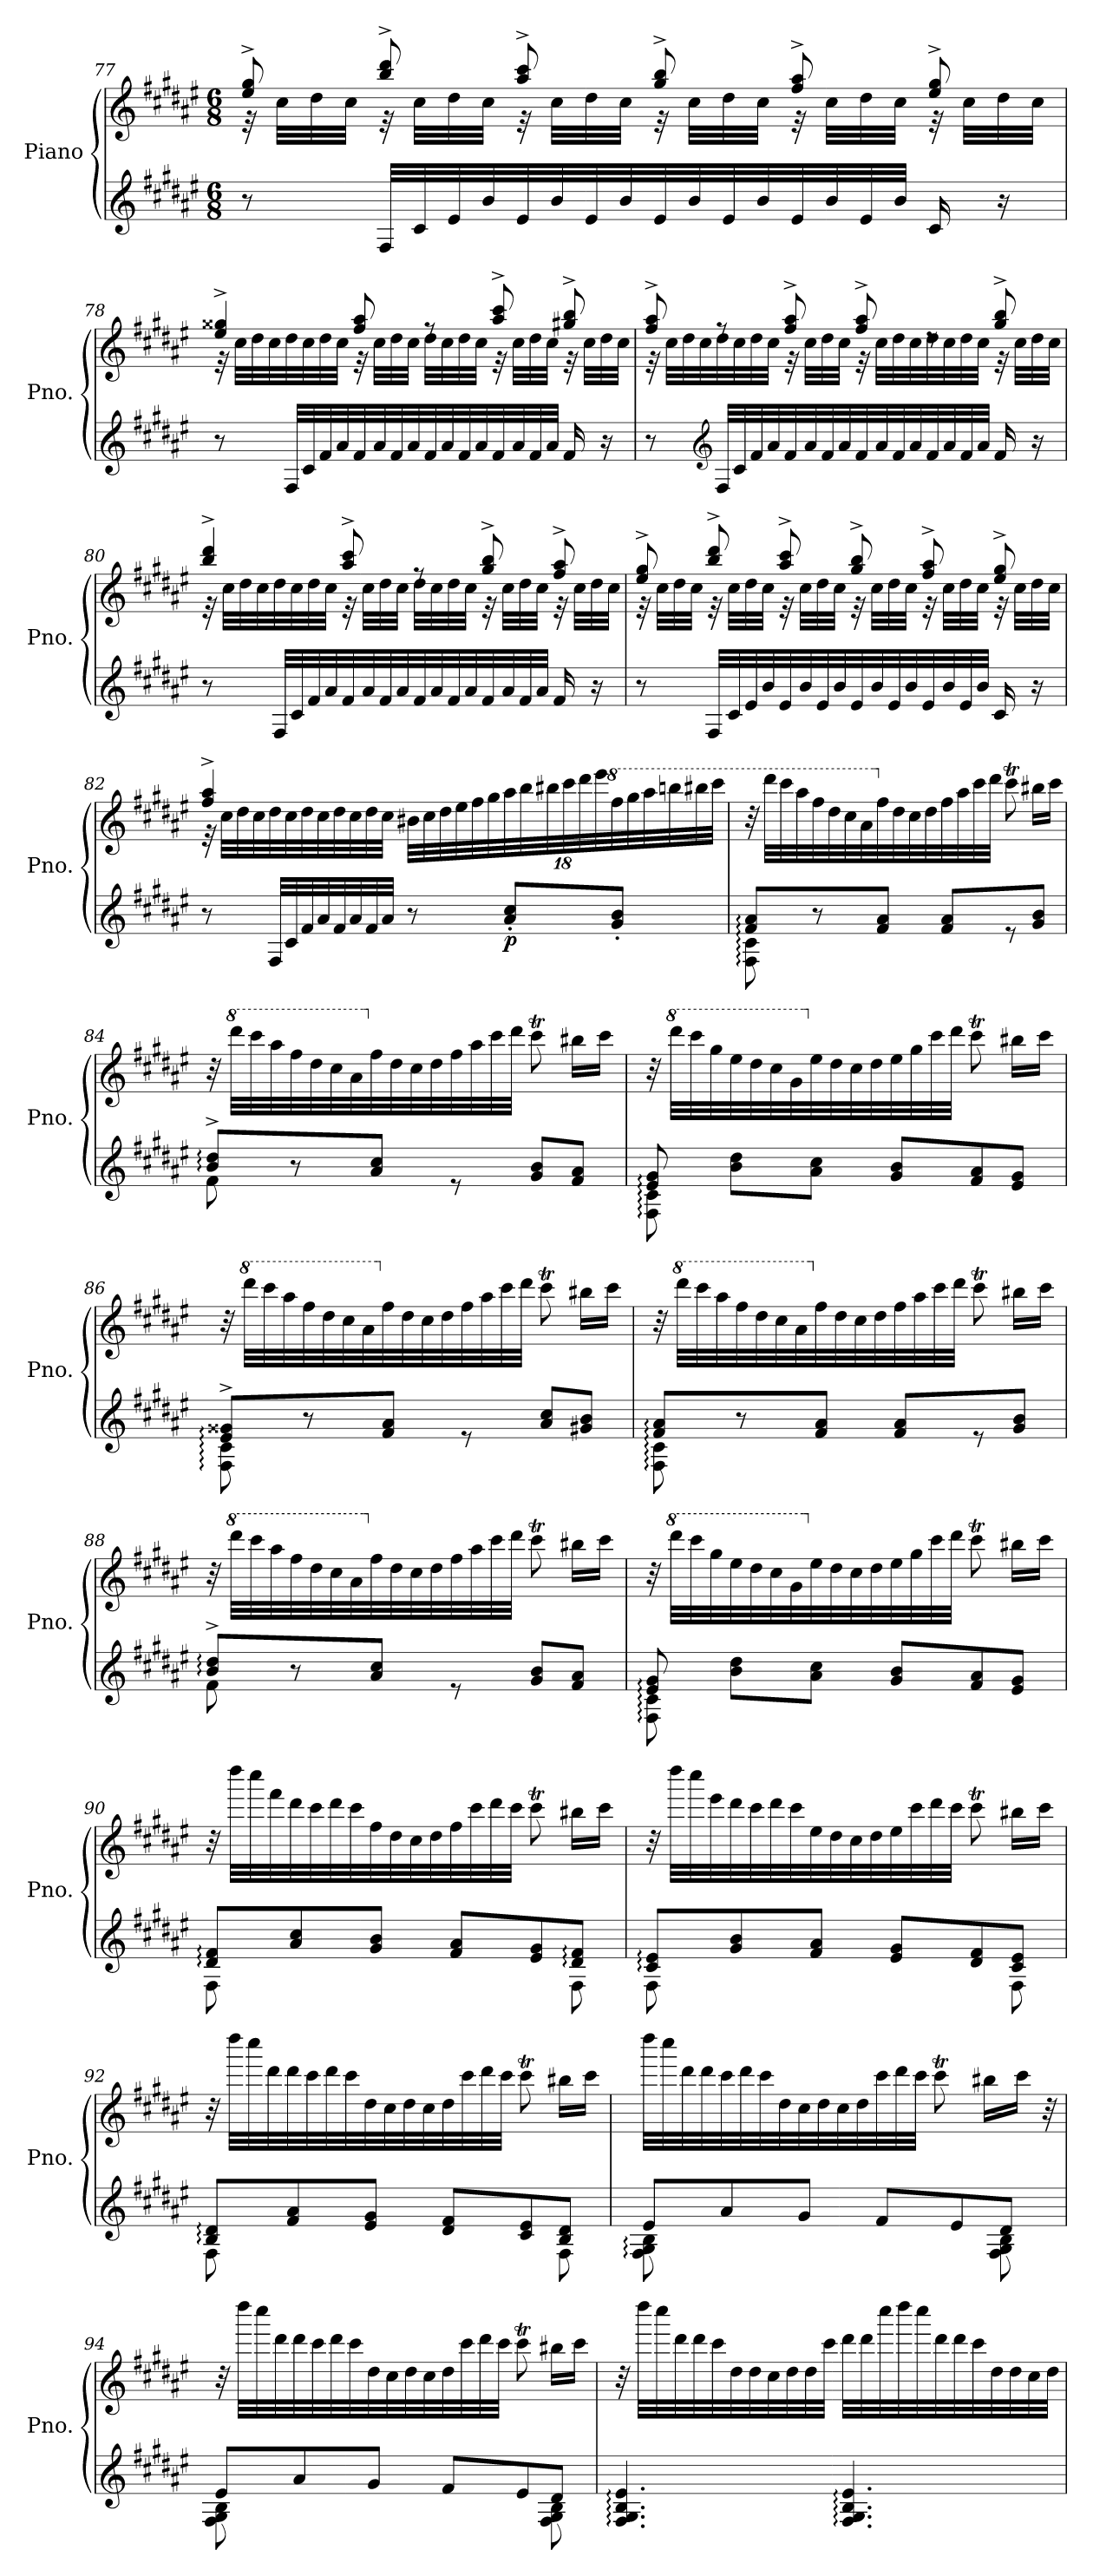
**kern	**kern	**dynam
*part1	*part1	*part1
*staff2	*staff1	*staff1/2
*I"Piano	*	*
*I'Pno.	*	*
!!LO:LB:g=z
*clefG2	*clefG2	*
*k[f#c#g#d#a#e#]	*k[f#c#g#d#a#e#]	*
*M6/8	*M6/8	*
=77	=77	=77
*	*^	*
8r	8ee#/^ 8gg#/^	32r	.
.	.	32cc#!\LLL	.
.	.	32dd#!\	.
.	.	32cc#!\JJJ	.
32F#!/LLL	8bb/^ 8ddd#/^	32r	.
32c#!/	.	32cc#!\LLL	.
32e#!/	.	32dd#!\	.
32b!/	.	32cc#!\JJJ	.
32e#!/	8aa#/^ 8ccc#/^	32r	.
32b!/	.	32cc#!\LLL	.
32e#!/	.	32dd#!\	.
32b!/	.	32cc#!\JJJ	.
32e#!/	8gg#/^ 8bb/^	32r	.
32b!/	.	32cc#!\LLL	.
32e#!/	.	32dd#!\	.
32b!/	.	32cc#!\JJJ	.
32e#!/	8ff#/^ 8aa#/^	32r	.
32b!/	.	32cc#!\LLL	.
32e#!/	.	32dd#!\	.
32b!/JJJ	.	32cc#!\JJJ	.
16c#!/	8ee#/^ 8gg#/^	32r	.
.	.	32cc#!\LLL	.
16r	.	32dd#!\	.
.	.	32cc#!\JJJ	.
=78	=78	=78	=78
8r	4ee#/^ 4gg##X/^	32r	.
.	.	32cc#!\LLL	.
.	.	32dd#!\	.
.	.	32cc#!\	.
32F#!/LLL	.	32dd#!\	.
32c#!/	.	32cc#!\	.
32f#!/	.	32dd#!\	.
32a#!/	.	32cc#!\JJJ	.
32f#!/	8ff#/ 8aa#/	32r	.
32a#!/	.	32cc#!\LLL	.
32f#!/	.	32dd#!\	.
32a#!/	.	32cc#!\JJJ	.
32f#!/	8rff	32dd#!\LLL	.
32a#!/	.	32cc#!\	.
32f#!/	.	32dd#!\	.
32a#!/	.	32cc#!\JJJ	.
32f#!/	8aa#/^ 8ccc#/^	32r	.
32a#!/	.	32cc#!\LLL	.
32f#!/	.	32dd#!\	.
32a#!/JJJ	.	32cc#!\JJJ	.
16f#!/	8gg#X/^ 8bb/^	32r	.
.	.	32cc#!\LLL	.
16r	.	32dd#!\	.
.	.	32cc#!\JJJ	.
!!LO:LB:g=z	!!
=79	=79	=79	=79
8r	8ff#/^ 8aa#/^	32r	.
.	.	32cc#!\LLL	.
.	.	32dd#!\	.
.	.	32cc#!\	.
*clefG2	*	*	*
32F#!/LLL	8rff	32dd#!\	.
32c#!/	.	32cc#!\	.
32f#!/	.	32dd#!\	.
32a#!/	.	32cc#!\JJJ	.
32f#!/	8ff#/^ 8aa#/^	32r	.
32a#!/	.	32cc#!\LLL	.
32f#!/	.	32dd#!\	.
32a#!/	.	32cc#!\JJJ	.
32f#!/	8ff#/^ 8aa#/^	32r	.
32a#!/	.	32cc#!\LLL	.
32f#!/	.	32dd#!\	.
32a#!/	.	32cc#!\	.
32f#!/	8rdd	32dd#!\	.
32a#!/	.	32cc#!\	.
32f#!/	.	32dd#!\	.
32a#!/JJJ	.	32cc#!\JJJ	.
16f#!/	8gg#/^ 8bb/^	32r	.
.	.	32cc#!\LLL	.
16r	.	32dd#!\	.
.	.	32cc#!\JJJ	.
=80	=80	=80	=80
8r	4bb/^ 4ddd#/^	32r	.
.	.	32cc#!\LLL	.
.	.	32dd#!\	.
.	.	32cc#!\	.
32F#!/LLL	.	32dd#!\	.
32c#!/	.	32cc#!\	.
32f#!/	.	32dd#!\	.
32a#!/	.	32cc#!\JJJ	.
32f#!/	8aa#/^ 8ccc#/^	32r	.
32a#!/	.	32cc#!\LLL	.
32f#!/	.	32dd#!\	.
32a#!/	.	32cc#!\JJJ	.
32f#!/	8rff	32dd#!\LLL	.
32a#!/	.	32cc#!\	.
32f#!/	.	32dd#!\	.
32a#!/	.	32cc#!\JJJ	.
32f#!/	8gg#/^ 8bb/^	32r	.
32a#!/	.	32cc#!\LLL	.
32f#!/	.	32dd#!\	.
32a#!/JJJ	.	32cc#!\JJJ	.
16f#!/	8ff#/^ 8aa#/^	32r	.
.	.	32cc#!\LLL	.
16r	.	32dd#!\	.
.	.	32cc#!\JJJ	.
!!LO:PB:g=z	!!
=81	=81	=81	=81
8r	8ee#/^ 8gg#/^	32r	.
.	.	32cc#!\LLL	.
.	.	32dd#!\	.
.	.	32cc#!\JJJ	.
32F#!/LLL	8bb/^ 8ddd#/^	32r	.
32c#!/	.	32cc#!\LLL	.
32e#!/	.	32dd#!\	.
32b!/	.	32cc#!\JJJ	.
32e#!/	8aa#/^ 8ccc#/^	32r	.
32b!/	.	32cc#!\LLL	.
32e#!/	.	32dd#!\	.
32b!/	.	32cc#!\JJJ	.
32e#!/	8gg#/^ 8bb/^	32r	.
32b!/	.	32cc#!\LLL	.
32e#!/	.	32dd#!\	.
32b!/	.	32cc#!\JJJ	.
32e#!/	8ff#/^ 8aa#/^	32r	.
32b!/	.	32cc#!\LLL	.
32e#!/	.	32dd#!\	.
32b!/JJJ	.	32cc#!\JJJ	.
16c#!/	8ee#/^ 8gg#/^	32r	.
.	.	32cc#!\LLL	.
16r	.	32dd#!\	.
.	.	32cc#!\JJJ	.
=82	=82	=82	=82
8r	4ff#/^ 4aa#/^	32r	.
.	.	32cc#!\LLL	.
.	.	32dd#!\	.
.	.	32cc#!\	.
32F#!/LLL	.	32dd#!\	.
32c#!/	.	32cc#!\	.
32f#!/	.	32dd#!\	.
32a#!/	.	32cc#!\	.
32f#!/	4raayy	32dd#!\	.
32a#!/	.	32cc#!\	.
32f#!/	.	32dd#!\	.
32a#!/JJJ	.	32cc#!\JJJ	.
*	*	*Xbrackettup	*
8r	.	48b#X!\LLL	.
.	.	48cc#!\	.
.	.	48dd#!\	.
.	.	48ee#!\	.
.	.	48ff#!\	.
.	.	48gg#!\	.
!	!	!	!LO:DY:b=2
8a#/' 8cc#/'L	4reeeyy	48aa#!\	p
.	.	48bb!\	.
.	.	48bb#X!\	.
.	.	48ccc#!\	.
.	.	48ddd#!\	.
.	.	48eee#!\	.
*	*8va	*	*
8g#/' 8b/'J	.	48fff#!\	.
.	.	48ggg#!\	.
.	.	48aaa#!\	.
.	.	48bbb!\	.
.	.	48bbb#X!\	.
.	.	48cccc#!\JJJ	.
*	*v	*v	*
!!LO:LB:g=z
=83	=83	=83
*^	*	*
8f#/: 8a#/:L	8F#\: 8c#\:	32r	.
.	.	32dddd#!\LLL	.
.	.	32cccc#!\	.
.	.	32aaa#!\	.
8r	8ryy	32fff#!\	.
.	.	32ddd#!\	.
.	.	32ccc#!\	.
.	.	32aa#!\	.
*	*	*X8va	*
8f#/ 8a#/J	2reyy	32ff#!\	.
.	.	32dd#!\	.
.	.	32cc#!\	.
.	.	32dd#!\	.
8f#/ 8a#/L	.	32ff#!\	.
.	.	32aa#!\	.
.	.	32ccc#!\	.
.	.	32ddd#!\JJJ	.
8re	.	8ccc#T!\	.
8g#/ 8b/J	.	16bb#X!\LL	.
.	.	16ccc#!\JJ	.
=84	=84	=84	=84
8b/:^ 8dd#/:^L	8f#\	32r	.
*	*	*8va	*
.	.	32dddd#!\LLL	.
.	.	32cccc#!\	.
.	.	32aaa#!\	.
8r	8ryy	32fff#!\	.
.	.	32ddd#!\	.
.	.	32ccc#!\	.
.	.	32aa#!\	.
*	*	*X8va	*
8a#/ 8cc#/J	2rgyy	32ff#!\	.
.	.	32dd#!\	.
.	.	32cc#!\	.
.	.	32dd#!\	.
8re	.	32ff#!\	.
.	.	32aa#!\	.
.	.	32ccc#!\	.
.	.	32ddd#!\JJJ	.
8g#/ 8b/L	.	8ccc#T!\	.
8f#/ 8a#/J	.	16bb#X!\LL	.
.	.	16ccc#!\JJ	.
!!LO:LB:g=z
=85	=85	=85	=85
8e#/: 8g#/:	8F#\: 8c#\:	32r	.
*	*	*8va	*
.	.	32dddd#!\LLL	.
.	.	32cccc#!\	.
.	.	32ggg#!\	.
8b\ 8dd#\L	8ryy	32eee#!\	.
.	.	32ddd#!\	.
.	.	32ccc#!\	.
.	.	32gg#!\	.
*	*	*X8va	*
8a#\ 8cc#\J	2ryy	32ee#!\	.
.	.	32dd#!\	.
.	.	32cc#!\	.
.	.	32dd#!\	.
8g#/ 8b/L	.	32ee#!\	.
.	.	32gg#!\	.
.	.	32ccc#!\	.
.	.	32ddd#!\JJJ	.
8f#/ 8a#/	.	8ccc#T!\	.
8e#/ 8g#/J	.	16bb#X!\LL	.
.	.	16ccc#!\JJ	.
=86	=86	=86	=86
8e#/:^ 8g##X/:^L	8F#\: 8c#\:	32r	.
*	*	*8va	*
.	.	32dddd#!\LLL	.
.	.	32cccc#!\	.
.	.	32aaa#!\	.
8r	8ryy	32fff#!\	.
.	.	32ddd#!\	.
.	.	32ccc#!\	.
.	.	32aa#!\	.
*	*	*X8va	*
8f#/ 8a#/J	2reyy	32ff#!\	.
.	.	32dd#!\	.
.	.	32cc#!\	.
.	.	32dd#!\	.
8re	.	32ff#!\	.
.	.	32aa#!\	.
.	.	32ccc#!\	.
.	.	32ddd#!\JJJ	.
8a#/ 8cc#/L	.	8ccc#T!\	.
8g#X/ 8b/J	.	16bb#X!\LL	.
.	.	16ccc#!\JJ	.
=87	=87	=87	=87
8f#/: 8a#/:L	8F#\: 8c#\:	32r	.
*	*	*8va	*
.	.	32dddd#!\LLL	.
.	.	32cccc#!\	.
.	.	32aaa#!\	.
8r	8ryy	32fff#!\	.
.	.	32ddd#!\	.
.	.	32ccc#!\	.
.	.	32aa#!\	.
*	*	*X8va	*
8f#/ 8a#/J	2reyy	32ff#!\	.
.	.	32dd#!\	.
.	.	32cc#!\	.
.	.	32dd#!\	.
8f#/ 8a#/L	.	32ff#!\	.
.	.	32aa#!\	.
.	.	32ccc#!\	.
.	.	32ddd#!\JJJ	.
8re	.	8ccc#T!\	.
8g#/ 8b/J	.	16bb#X!\LL	.
.	.	16ccc#!\JJ	.
!!LO:LB:g=z
=88	=88	=88	=88
8b/:^ 8dd#/:^L	8f#\	32r	.
*	*	*8va	*
.	.	32dddd#!\LLL	.
.	.	32cccc#!\	.
.	.	32aaa#!\	.
8r	8ryy	32fff#!\	.
.	.	32ddd#!\	.
.	.	32ccc#!\	.
.	.	32aa#!\	.
*	*	*X8va	*
8a#/ 8cc#/J	2rgyy	32ff#!\	.
.	.	32dd#!\	.
.	.	32cc#!\	.
.	.	32dd#!\	.
8re	.	32ff#!\	.
.	.	32aa#!\	.
.	.	32ccc#!\	.
.	.	32ddd#!\JJJ	.
8g#/ 8b/L	.	8ccc#T!\	.
8f#/ 8a#/J	.	16bb#X!\LL	.
.	.	16ccc#!\JJ	.
=89	=89	=89	=89
8e#/: 8g#/:	8F#\: 8c#\:	32r	.
*	*	*8va	*
.	.	32dddd#!\LLL	.
.	.	32cccc#!\	.
.	.	32ggg#!\	.
8b\ 8dd#\L	8ryy	32eee#!\	.
.	.	32ddd#!\	.
.	.	32ccc#!\	.
.	.	32gg#!\	.
*	*	*X8va	*
8a#\ 8cc#\J	2ryy	32ee#!\	.
.	.	32dd#!\	.
.	.	32cc#!\	.
.	.	32dd#!\	.
8g#/ 8b/L	.	32ee#!\	.
.	.	32gg#!\	.
.	.	32ccc#!\	.
.	.	32ddd#!\JJJ	.
8f#/ 8a#/	.	8ccc#T!\	.
8e#/ 8g#/J	.	16bb#X!\LL	.
.	.	16ccc#!\JJ	.
=90	=90	=90	=90
8d#/: 8f#/:L	8F#\	32r	.
.	.	32dddd#!\LLL	.
.	.	32cccc#!\	.
.	.	32fff#!\	.
8a#/ 8cc#/	8reyy	32ddd#!\	.
.	.	32ccc#!\	.
.	.	32ddd#!\	.
.	.	32ccc#!\	.
8g#/ 8b/J	4reyy	32ff#!\	.
.	.	32dd#!\	.
.	.	32cc#!\	.
.	.	32dd#!\	.
8f#/ 8a#/L	.	32ff#!\	.
.	.	32ccc#!\	.
.	.	32ddd#!\	.
.	.	32ccc#!\JJJ	.
8e#/ 8g#/	8rcyy	8ccc#T!\	.
8d#/: 8f#/:J	8F#\	16bb#X!\LL	.
.	.	16ccc#!\JJ	.
!!LO:LB:g=z
=91	=91	=91	=91
8c#/: 8e#/:L	8F#\	32r	.
.	.	32dddd#!\LLL	.
.	.	32cccc#!\	.
.	.	32eee#!\	.
8g#/ 8b/	8rgyy	32ddd#!\	.
.	.	32ccc#!\	.
.	.	32ddd#!\	.
.	.	32ccc#!\	.
8f#/ 8a#/J	4rgyy	32ee#!\	.
.	.	32dd#!\	.
.	.	32cc#!\	.
.	.	32dd#!\	.
8e#/ 8g#/L	.	32ee#!\	.
.	.	32ccc#!\	.
.	.	32ddd#!\	.
.	.	32ccc#!\JJJ	.
8d#/ 8f#/	8rAyy	8ccc#T!\	.
8c#/ 8e#/J	8F#\	16bb#X!\LL	.
.	.	16ccc#!\JJ	.
=92	=92	=92	=92
8B/: 8d#/:L	8F#\	32r	.
.	.	32dddd#!\LLL	.
.	.	32cccc#!\	.
.	.	32ddd#!\	.
8f#/ 8a#/	8reyy	32ddd#!\	.
.	.	32ccc#!\	.
.	.	32ddd#!\	.
.	.	32ccc#!\	.
8e#/ 8g#/J	4rcyy	32dd#!\	.
.	.	32cc#!\	.
.	.	32dd#!\	.
.	.	32cc#!\	.
8d#/ 8f#/L	.	32dd#!\	.
.	.	32ccc#!\	.
.	.	32ddd#!\	.
.	.	32ccc#!\JJJ	.
8c#/ 8e#/	8rAyy	8ccc#T!\	.
8B/ 8d#/J	8F#\	16bb#X!\LL	.
.	.	16ccc#!\JJ	.
=93	=93	=93	=93
8e#/L	8F#\: 8G#\: 8B\:	32dddd#!\LLL	.
.	.	32cccc#!\	.
.	.	32ddd#!\	.
.	.	32ddd#!\	.
8a#/	8ryy	32ccc#!\	.
.	.	32ddd#!\	.
.	.	32ccc#!\	.
.	.	32dd#!\	.
8g#/J	4reyy	32cc#!\	.
.	.	32dd#!\	.
.	.	32cc#!\	.
.	.	32dd#!\	.
8f#/L	.	32ccc#!\	.
.	.	32ddd#!\	.
.	.	32ccc#!\JJJ	.
.	.	8ccc#T!\	.
8e#/	8reyy	.	.
.	.	16bb#X!\LL	.
8d#/J	8F#\ 8G#\ 8B\	.	.
.	.	16ccc#!\JJ	.
.	.	32r	.
!!LO:PB:g=z
=94	=94	=94	=94
8e#/L	8F#\ 8G#\ 8B\	32r	.
.	.	32dddd#!\LLL	.
.	.	32cccc#!\	.
.	.	32ddd#!\	.
8a#/	8reyy	32ddd#!\	.
.	.	32ccc#!\	.
.	.	32ddd#!\	.
.	.	32ccc#!\	.
8g#/J	8reyy	32dd#!\	.
.	.	32cc#!\	.
.	.	32dd#!\	.
.	.	32cc#!\	.
8f#/L	4reyy	32dd#!\	.
.	.	32ccc#!\	.
.	.	32ddd#!\	.
.	.	32ccc#!\JJJ	.
8e#/	.	8ccc#T!\	.
8d#/J	8F#\ 8G#\ 8B\	16bb#X!\LL	.
.	.	16ccc#!\JJ	.
*v	*v	*	*
=95	=95	=95
4.F#/: 4.G#/: 4.B/: 4.e#/:	32r	.
.	32dddd#!\LLL	.
.	32cccc#!\	.
.	32ddd#!\	.
.	32ddd#!\	.
.	32ccc#!\	.
.	32dd#!\	.
.	32dd#!\	.
.	32cc#!\	.
.	32dd#!\	.
.	32dd#!\	.
.	32ccc#!\JJJ	.
4.F#/: 4.G#/: 4.B/: 4.e#/:	32ddd#!\LLL	.
.	32ddd#!\	.
.	32cccc#!\	.
.	32dddd#!\	.
.	32cccc#!\	.
.	32ddd#!\	.
.	32ddd#!\	.
.	32ccc#!\	.
.	32dd#!\	.
.	32dd#!\	.
.	32cc#!\	.
.	32dd#!\JJJ	.
=	=	=
*-	*-	*-
